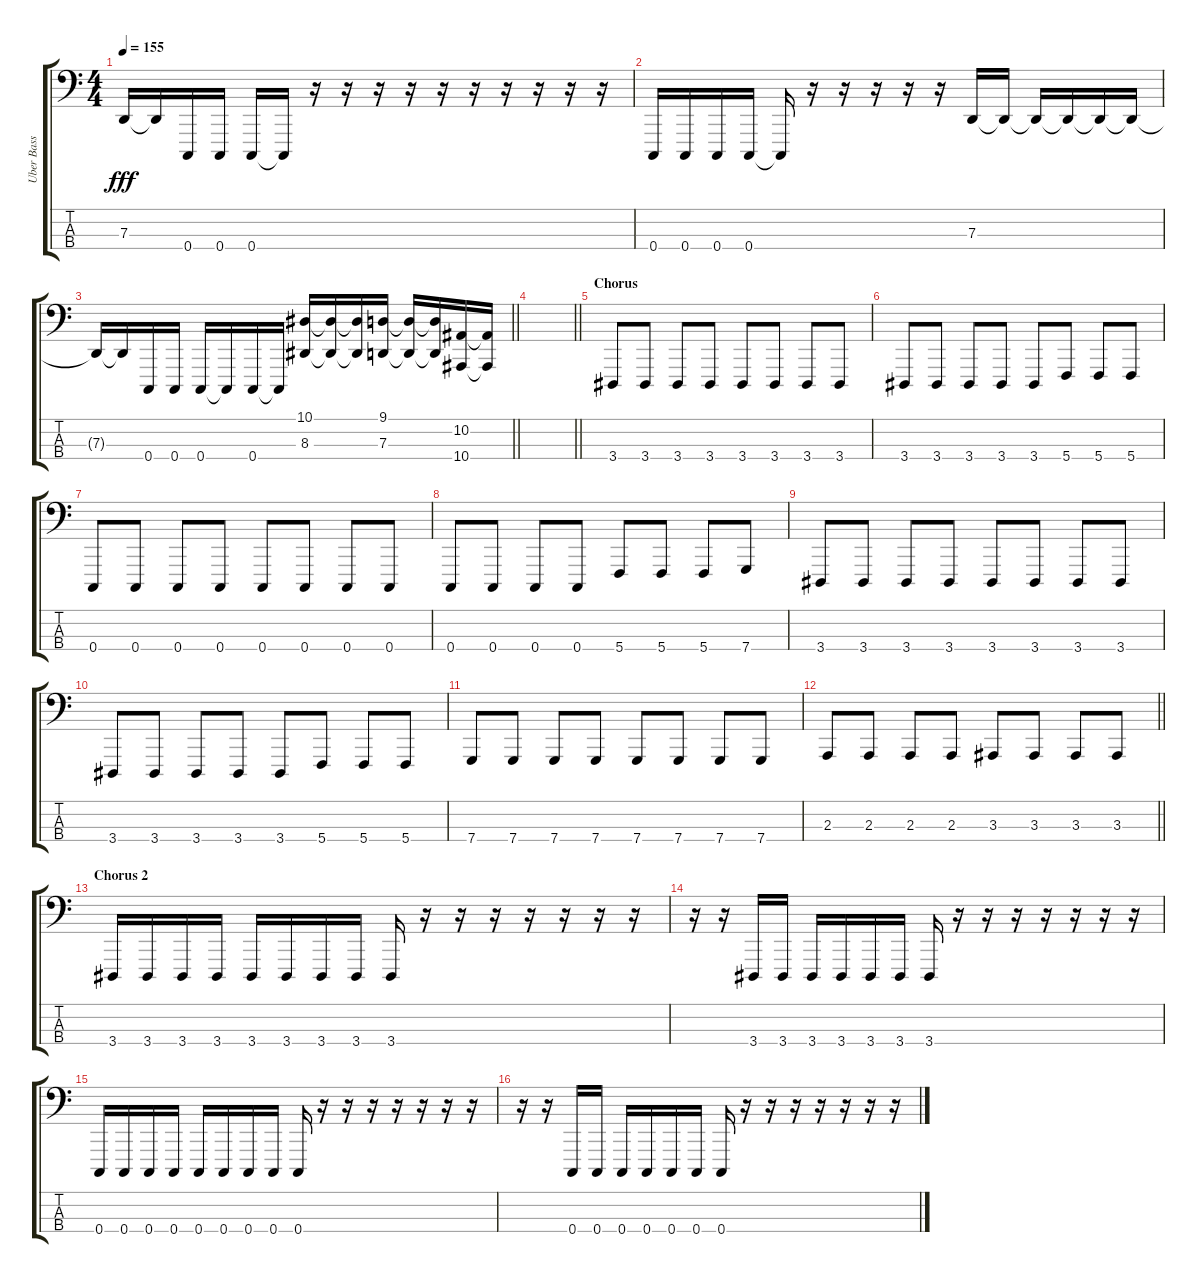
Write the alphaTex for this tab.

\track ("Uber Bass Enhancer" "Uber Bass ") {instrument clavinet}
\staff {score tabs}
\tuning (F2 C2 G1 C1) {hide}
\ts (4 4)
\tempo 155
\clef f4
\ks c
7.3{t}.16{dy fff} 7.3{t}.16 0.4.16 0.4.16 0.4.16 0.4{t}.16 r.16 r.16 r.16 r.16 r.16 r.16 r.16 r.16 r.16 r.16 |
0.4.16 0.4.16 0.4.16 0.4.16 0.4{t}.16 r.16 r.16 r.16 r.16 r.16 7.3.16 7.3{t}.16 7.3{t}.16 7.3{t}.16 7.3{t}.16 7.3{t}.16 |
\barLineRight lightlight
7.3{t}.16 7.3{t}.16 0.4.16 0.4.16 0.4.16 0.4{t}.16 0.4.16 0.4{t}.16 (10.1 8.3).16 (10.1{t} 8.3{t}).16 (10.1{t} 8.3{t}).16 (9.1 7.3).16 (9.1{t} 7.3{t}).16 (9.1{t} 7.3{t}).16 (10.2 10.4).16 (10.2{t} 10.4{t}).16 |
\section ("" "")
\barLineRight lightlight
|
\section ("" "Chorus")
3.4.8 3.4.8 3.4.8 3.4.8 3.4.8 3.4.8 3.4.8 3.4.8 |
3.4.8 3.4.8 3.4.8 3.4.8 3.4.8 5.4.8 5.4.8 5.4.8 |
0.4.8 0.4.8 0.4.8 0.4.8 0.4.8 0.4.8 0.4.8 0.4.8 |
0.4.8 0.4.8 0.4.8 0.4.8 5.4.8 5.4.8 5.4.8 7.4.8 |
3.4.8 3.4.8 3.4.8 3.4.8 3.4.8 3.4.8 3.4.8 3.4.8 |
3.4.8 3.4.8 3.4.8 3.4.8 3.4.8 5.4.8 5.4.8 5.4.8 |
7.4.8 7.4.8 7.4.8 7.4.8 7.4.8 7.4.8 7.4.8 7.4.8 |
\barLineRight lightlight
2.3.8 2.3.8 2.3.8 2.3.8 3.3.8 3.3.8 3.3.8 3.3.8 |
\section ("" "Chorus 2")
3.4.16 3.4.16 3.4.16 3.4.16 3.4.16 3.4.16 3.4.16 3.4.16 3.4.16 r.16 r.16 r.16 r.16 r.16 r.16 r.16 |
r.16 r.16 3.4.16 3.4.16 3.4.16 3.4.16 3.4.16 3.4.16 3.4.16 r.16 r.16 r.16 r.16 r.16 r.16 r.16 |
0.4.16 0.4.16 0.4.16 0.4.16 0.4.16 0.4.16 0.4.16 0.4.16 0.4.16 r.16 r.16 r.16 r.16 r.16 r.16 r.16 |
r.16 r.16 0.4.16 0.4.16 0.4.16 0.4.16 0.4.16 0.4.16 0.4.16 r.16 r.16 r.16 r.16 r.16 r.16 r.16
